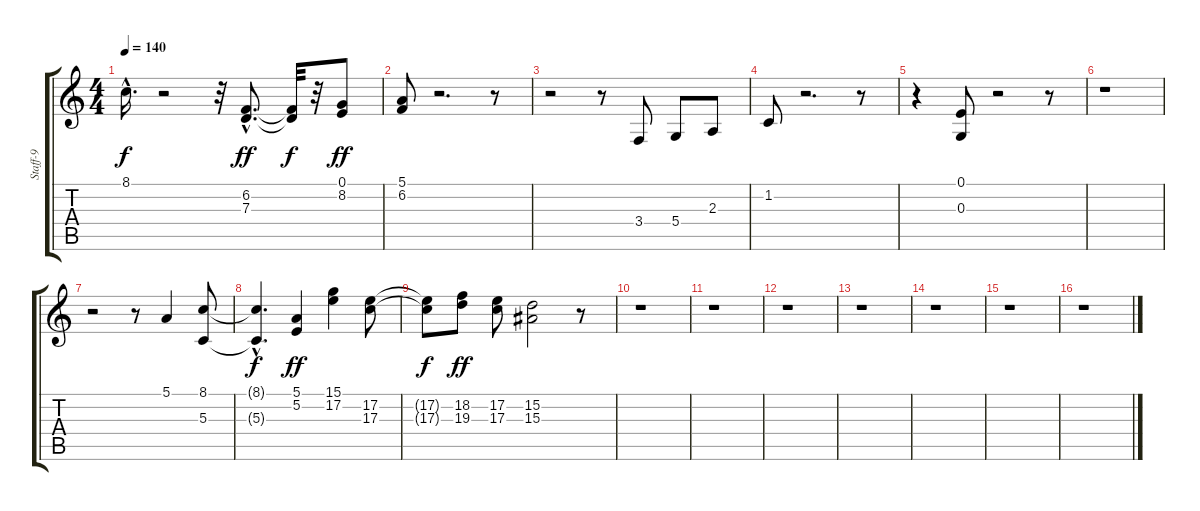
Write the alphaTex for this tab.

\track ("Staff-9" "Staff-9") {instrument stringensemble1}
\staff {score tabs}
\tuning (E4 B3 G3 D3 A2 E2) {hide}
\ts (4 4)
\tempo 140
\clef g2
\ks c
8.1{hac t}.16{d dy f} r.2 r.32 (6.2{hac} 7.3{hac}).8{d dy ff} (6.2{t} 7.3{t}).32{dy f} r.32 (0.1 8.2).8{dy ff} |
(5.1 6.2).8 r.2{d} r.8 |
r.2 r.8 3.4.8 5.4.8 2.3.8 |
1.2.8 r.2{d} r.8 |
r.4 (0.1 0.3).8 r.2 r.8 |
r.1 |
r.2 r.8 5.1.4 (8.1 5.3).8 |
(8.1{hac t} 5.3{hac t}).4{d dy f} (5.1 5.2).4{dy ff} (15.1 17.2).4 (17.2 17.3).8 |
(17.2{t} 17.3{t}).8{dy f} (18.2 19.3).8{dy ff} (17.2 17.3).8 (15.2 15.3).2 r.8 |
r.1 |
r.1 |
r.1 |
r.1 |
r.1 |
r.1 |
r.1
